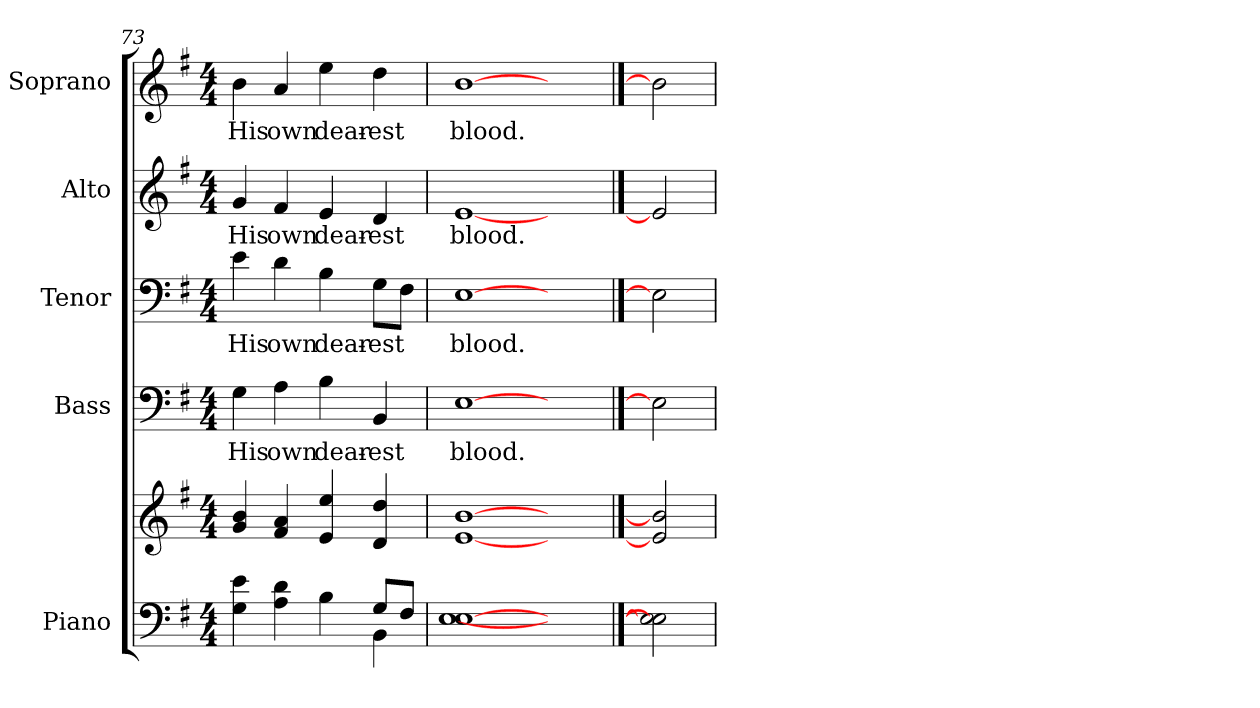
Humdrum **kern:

**kern	**kern	**kern	**text	**kern	**text	**kern	**text	**kern	**text
*part5	*part5	*part4	*part4	*part3	*part3	*part2	*part2	*part1	*part1
*staff6	*staff5	*staff4	*staff4	*staff3	*staff3	*staff2	*staff2	*staff1	*staff1
*I"Piano	*	*I"Bass	*	*I"Tenor	*	*I"Alto	*	*I"Soprano	*
*I'Pno.	*	*I'B.	*	*I'T.	*	*I'A.	*	*I'S.	*
*clefF4	*clefG2	*clefF4	*	*clefF4	*	*clefG2	*	*clefG2	*
*k[f#]	*k[f#]	*k[f#]	*	*k[f#]	*	*k[f#]	*	*k[f#]	*
*G:	*G:	*G:	*	*G:	*	*G:	*	*G:	*
*M4/4	*M4/4	*M4/4	*	*M4/4	*	*M4/4	*	*M4/4	*
=73	=73	=73	=73	=73	=73	=73	=73	=73	=73
*^	*	*	*	*	*	*	*	*	*
!	!	!	!	!LO:LY:b:color=#000000	!	!	!	!	!	!
!	!	!	!	!	!	!LO:LY:b:color=#000000	!	!	!	!
!	!	!	!	!	!	!	!	!LO:LY:b:color=#000000	!	!
!	!	!	!	!	!	!	!	!	!	!LO:LY:b:color=#000000
4Gi\ 4ei	2ryy	4gi/ 4bi	4Gi\	His	4ei\	His	4gi/	His	4bi\	His
!	!	!	!	!LO:LY:b:color=#000000	!	!	!	!	!	!
!	!	!	!	!	!	!LO:LY:b:color=#000000	!	!	!	!
!	!	!	!	!	!	!	!	!LO:LY:b:color=#000000	!	!
!	!	!	!	!	!	!	!	!	!	!LO:LY:b:color=#000000
4Ai\ 4di	.	4f#i/ 4ai	4Ai\	own	4di\	own	4f#i/	own	4ai/	own
!	!	!	!	!LO:LY:b:color=#000000	!	!	!	!	!	!
!	!	!	!	!	!	!LO:LY:b:color=#000000	!	!	!	!
!	!	!	!	!	!	!	!	!LO:LY:b:color=#000000	!	!
!	!	!	!	!	!	!	!	!	!	!LO:LY:b:color=#000000
4Bi\	4ryy	4ei/ 4eei	4Bi\	dear-	4Bi\	dear-	4ei/	dear-	4eei\	dear-
!	!	!	!	!LO:LY:b:color=#000000	!	!	!	!	!	!
!	!	!	!	!	!	!LO:LY:b:color=#000000	!	!	!	!
!	!	!	!	!	!	!	!	!LO:LY:b:color=#000000	!	!
!	!	!	!	!	!	!	!	!	!	!LO:LY:b:color=#000000
8Gi/L	4BBi\	4di/ 4ddi	4BBi/	-est	8Gi\L	-est	4di/	-est	4ddi\	-est
8F#i/J	.	.	.	.	8F#i\J	.	.	.	.	.
*v	*v	*	*	*	*	*	*	*	*	*
=74	=74	=74	=74	=74	=74	=74	=74	=74	=74
!	!	!	!LO:LY:b:color=#000000	!	!	!	!	!	!
!	!	!	!	!	!LO:LY:b:color=#000000	!	!	!	!
!	!	!	!	!	!	!	!LO:LY:b:color=#000000	!	!
!	!	!	!	!	!	!	!	!	!LO:LY:b:color=#000000
[1Ei [1Ei	[1ei [1bi	[1Ei	blood.	[1Ei	blood.	[1ei	blood.	[1bi	blood.
2ryy	2ryy	2ryy	.	2ryy	.	2ryy	.	2ryy	.
==75	==75	==75	==75	==75	==75	==75	==75	==75	==75
2Ei] 2Ei]	2ei] 2bi]	2Ei]	.	2Ei]	.	2ei]	.	2bi]	.
=	=	=	=	=	=	=	=	=	=
*-	*-	*-	*-	*-	*-	*-	*-	*-	*-
